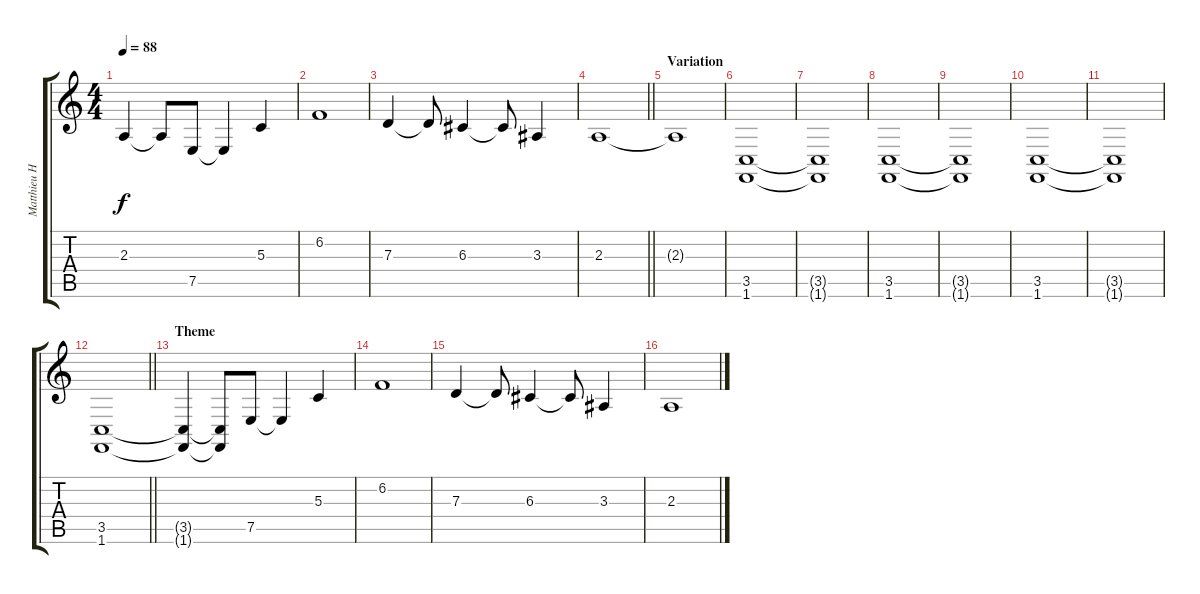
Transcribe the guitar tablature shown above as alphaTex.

\track ("Matthieu Hartley" "Matthieu H") {instrument acousticgrandpiano}
\staff {score tabs}
\tuning (E4 B3 G3 D3 A2 E2) {hide}
\ts (4 4)
\tempo 88
\clef g2
\ks c
2.3{t}.4{dy f} 2.3{t}.8 7.5.8 7.5{t}.4 5.3.4 |
6.2.1 |
7.3.4 7.3{t}.8 6.3.4 6.3{t}.8 3.3.4 |
\barLineRight lightlight
2.3.1 |
\section ("" "Variation")
2.3{t}.1 |
(3.5 1.6).1 |
(3.5{t} 1.6{t}).1 |
(3.5 1.6).1 |
(3.5{t} 1.6{t}).1 |
(3.5 1.6).1 |
(3.5{t} 1.6{t}).1 |
\barLineRight lightlight
(3.5 1.6).1 |
\section ("" "Theme")
(3.5{t} 1.6{t}).4 (3.5{t} 1.6{t}).8 7.5.8 7.5{t}.4 5.3.4 |
6.2.1 |
7.3.4 7.3{t}.8 6.3.4 6.3{t}.8 3.3.4 |
2.3.1
